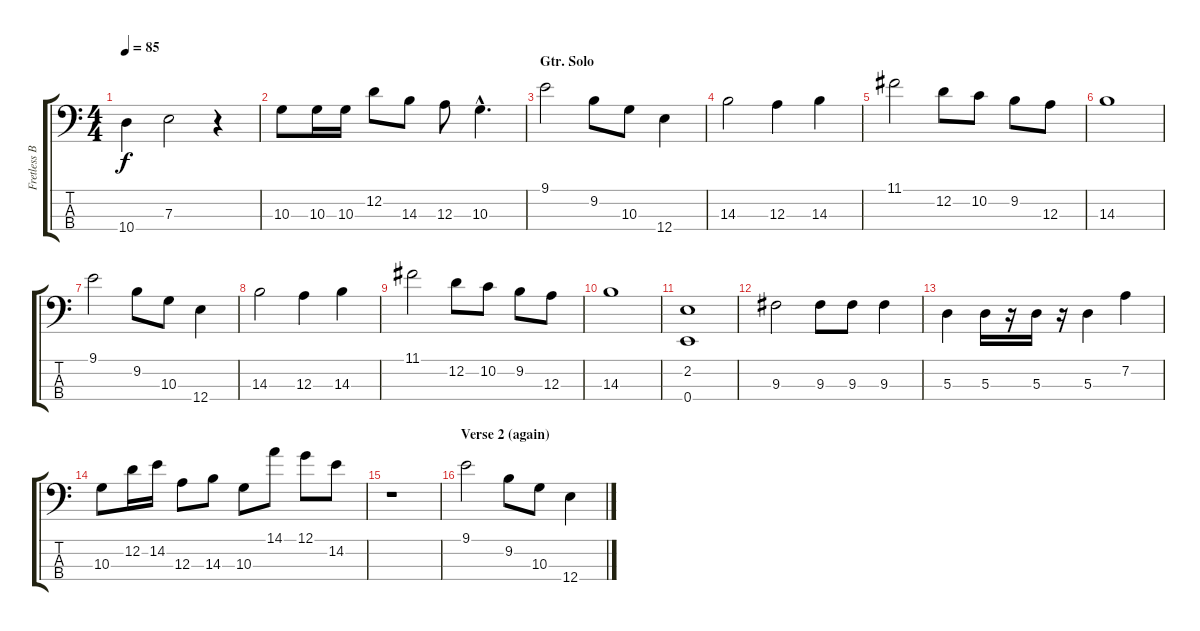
\track ("Fretless Bass" "Fretless B") {instrument fretlessbass}
\staff {score tabs}
\tuning (G2 D2 A1 E1) {hide}
\ts (4 4)
\tempo 85
\clef f4
\ks c
10.4.4{dy f} 7.3.2 r.4 |
10.3.8 10.3.16 10.3.16 12.2.8 14.3.8 12.3.8 10.3{hac}.4{d} |
\section ("" "Gtr. Solo")
9.1.2 9.2.8 10.3.8 12.4.4 |
14.3.2 12.3.4 14.3.4 |
11.1.2 12.2.8 10.2.8 9.2.8 12.3.8 |
14.3.1 |
9.1.2 9.2.8 10.3.8 12.4.4 |
14.3.2 12.3.4 14.3.4 |
11.1.2 12.2.8 10.2.8 9.2.8 12.3.8 |
14.3.1 |
(2.2 0.4).1 |
9.3.2 9.3.8 9.3.8 9.3.4 |
5.3.4 5.3.16 r.16 5.3.16 r.16 5.3.4 7.2.4 |
10.3.8 12.2.16 14.2.16 12.3.8 14.3.8 10.3.8 14.1.8 12.1.8 14.2.8 |
r.1 |
\section ("" "Verse 2 (again)")
9.1.2 9.2.8 10.3.8 12.4.4
